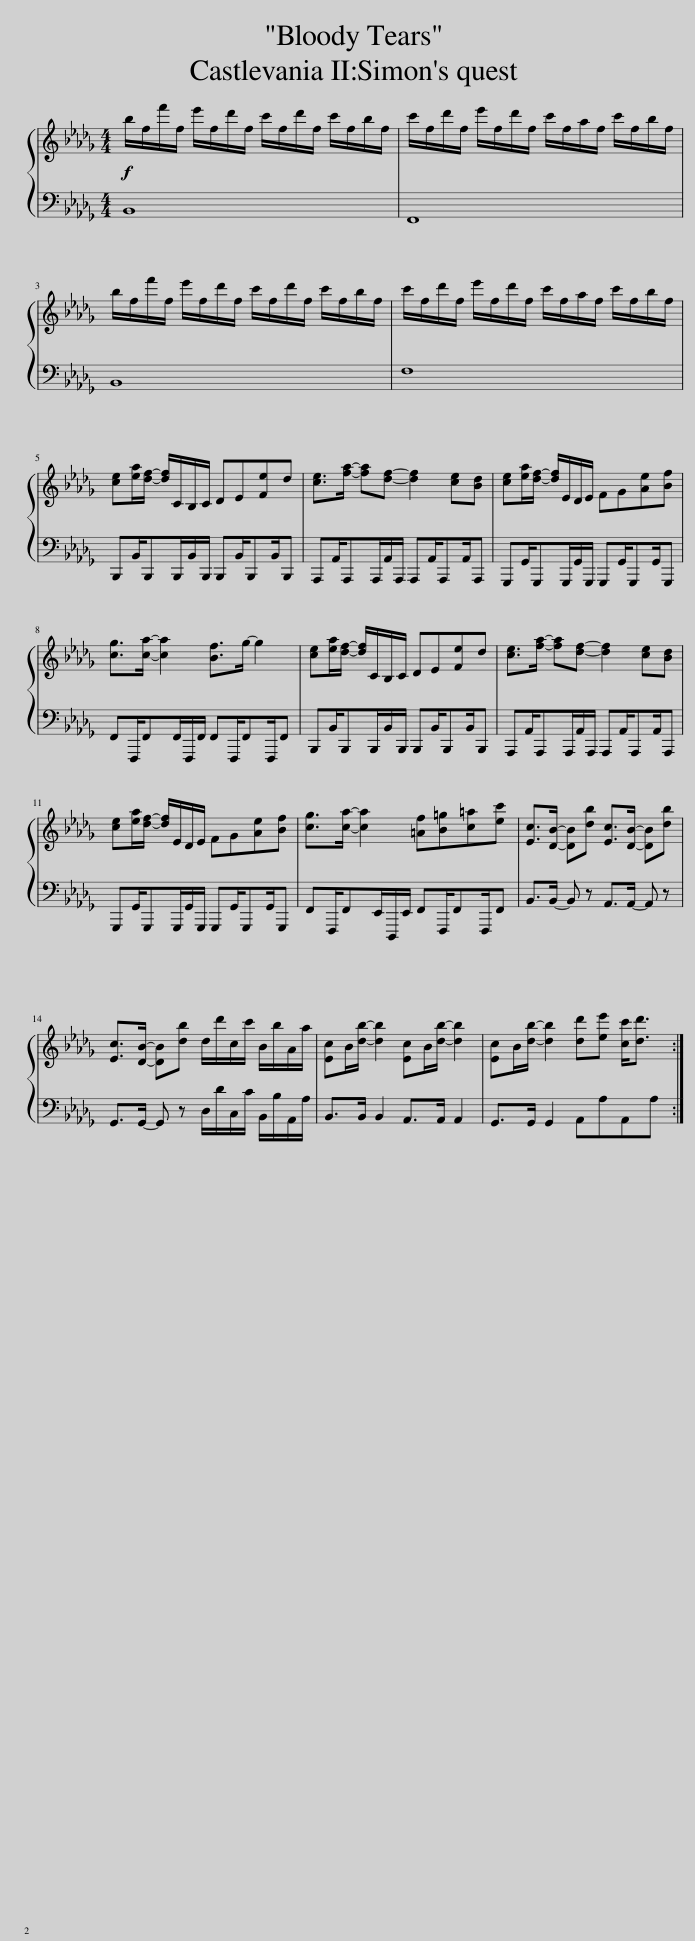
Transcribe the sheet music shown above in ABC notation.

X:1
%%score { 1 | 2 }
L:1/8
M:4/4
I:linebreak $
K:Db
V:1 treble
V:2 bass
V:1
!f! b/f/f'/f/ e'/f/d'/f/ c'/f/d'/f/ c'/f/b/f/ | c'/f/d'/f/ e'/f/d'/f/ c'/f/a/f/ c'/f/b/f/ |$ b/f/f'/f/ e'/f/d'/f/ c'/f/d'/f/ c'/f/b/f/ | c'/f/d'/f/ e'/f/d'/f/ c'/f/a/f/ c'/f/b/f/ |$ [ce][ea]/[df]/- [df]/C/B,/C/ DE[Fe]d | %5
 [ce]>[fa]- [fa][df]- [df]2 [ce][Bd] | [ce][ea]/[df]/- [df]/E/D/E/ FG[Ae][Bf] |$ [cg]>[ca]- [ca]2 [Bf]>g- g2 | [ce][ea]/[df]/- [df]/C/B,/C/ DE[Fe]d | [ce]>[fa]- [fa][df]- [df]2 [ce][Bd] |$ %10
 [ce][ea]/[df]/- [df]/E/D/E/ FG[Ae][Bf] | [cg]>[ca]- [ca]2 [=Af][B=g][c=a][ec'] | [Ec]>[DB]- [DB][db] [Ec]>[DB]- [DB][db] |$ [Ec]>[DB]- [DB][db] d/d'/c/c'/ B/b/A/a/ | [Ec]B/[db]/- [db]2 [Ec]B/[db]/- [db]2 | %15
 [Ec]B/[db]/- [db]2 [dd'][ee'] [cc']<[dd'] :| %16
V:2
 B,,8 | F,,8 |$ B,,8 | F,8 |$ B,,,B,,/B,,,B,,,/B,,/B,,,/ B,,,B,,/B,,,B,,/B,,, | %5
 A,,,A,,/A,,,A,,,/A,,/A,,,/ A,,,A,,/A,,,A,,/A,,, | G,,,G,,/G,,,G,,,/G,,/G,,,/ G,,,G,,/G,,,G,,/G,,, |$ F,,F,,,/F,,F,,/F,,,/F,,/ F,,F,,,/F,,F,,,/F,, | B,,,B,,/B,,,B,,,/B,,/B,,,/ B,,,B,,/B,,,B,,/B,,, | A,,,A,,/A,,,A,,,/A,,/A,,,/ A,,,A,,/A,,,A,,/A,,, |$ %10
 G,,,G,,/G,,,G,,,/G,,/G,,,/ G,,,G,,/G,,,G,,/G,,, | F,,F,,,/F,,E,,/D,,,/E,,/ F,,F,,,/F,,F,,,/F,, | B,,>B,,- B,, z A,,>A,,- A,, z |$ G,,>G,,- G,, z D,/D/C,/C/ B,,/B,/A,,/A,/ | B,,>B,, B,,2 A,,>A,, A,,2 | %15
 G,,>G,, G,,2 A,,A,A,,A, :| %16
